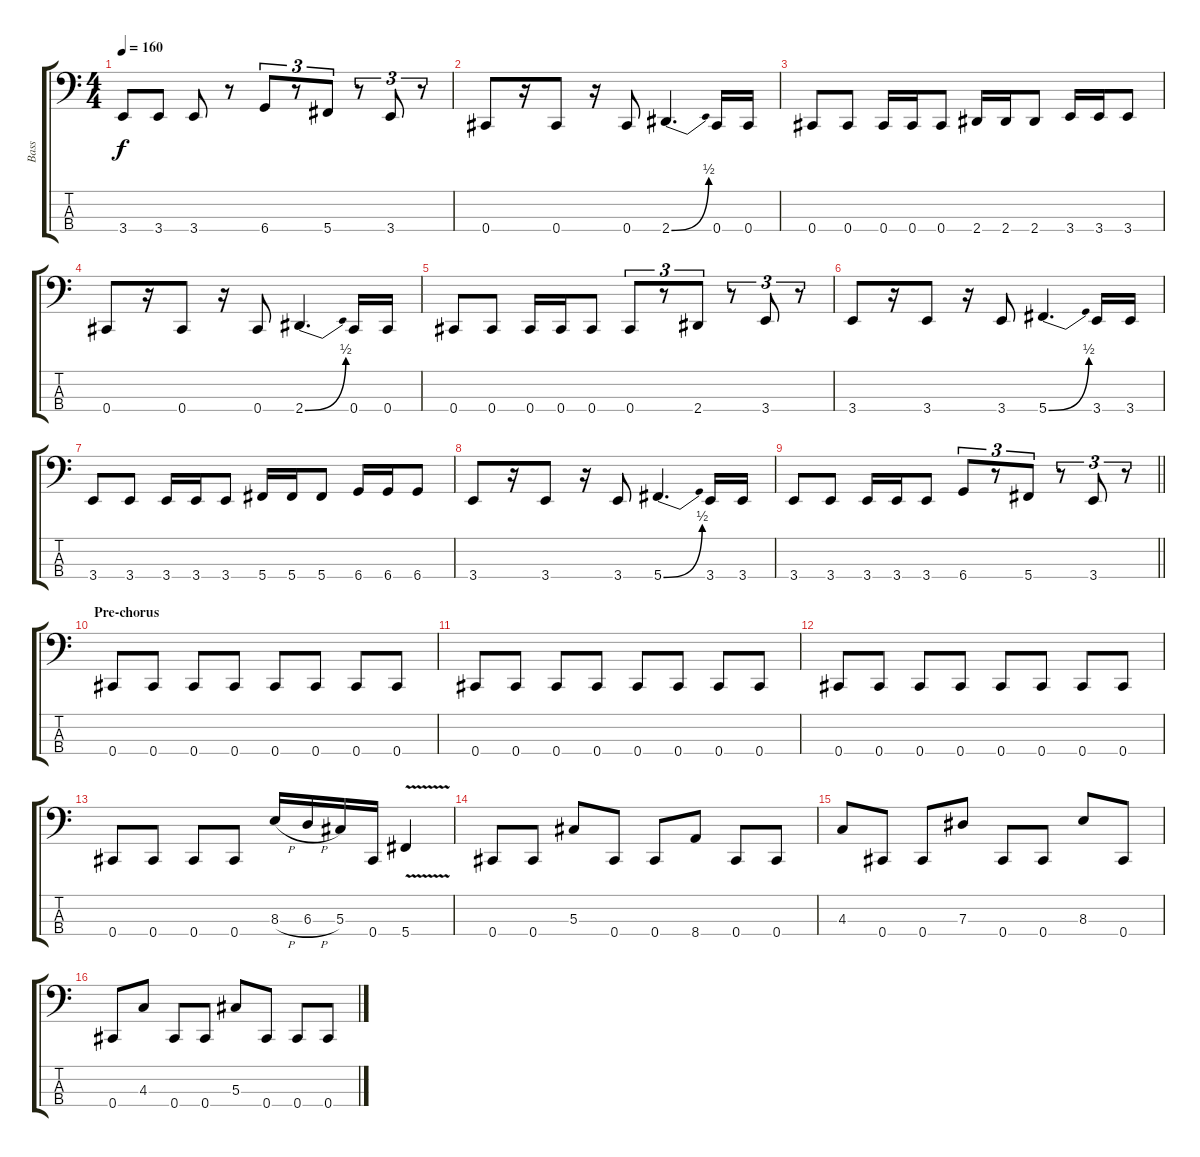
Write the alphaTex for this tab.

\track ("Bass" "Bass") {instrument electricbassfinger}
\staff {score tabs}
\tuning (Gb2 Db2 Ab1 Db1) {hide}
\ts (4 4)
\tempo 160
\clef f4
\ks c
3.4.8{dy f} 3.4.8 3.4.8 r.8 6.4.8{tu (3 2)} r.8{tu (3 2)} 5.4.8{tu (3 2)} r.8{tu (3 2)} 3.4.8{tu (3 2)} r.8{tu (3 2)} |
0.4.8 r.16 0.4.8 r.16 0.4.8 2.4{be (bend 0 0 60 2)}.4{d} 0.4.16 0.4.16 |
0.4.8 0.4.8 0.4.16 0.4.16 0.4.8 2.4.16 2.4.16 2.4.8 3.4.16 3.4.16 3.4.8 |
0.4.8 r.16 0.4.8 r.16 0.4.8 2.4{be (bend 0 0 60 2)}.4{d} 0.4.16 0.4.16 |
0.4.8 0.4.8 0.4.16 0.4.16 0.4.8 0.4.8{tu (3 2)} r.8{tu (3 2)} 2.4.8{tu (3 2)} r.8{tu (3 2)} 3.4.8{tu (3 2)} r.8{tu (3 2)} |
3.4.8 r.16 3.4.8 r.16 3.4.8 5.4{be (bend 0 0 60 2)}.4{d} 3.4.16 3.4.16 |
3.4.8 3.4.8 3.4.16 3.4.16 3.4.8 5.4.16 5.4.16 5.4.8 6.4.16 6.4.16 6.4.8 |
3.4.8 r.16 3.4.8 r.16 3.4.8 5.4{be (bend 0 0 60 2)}.4{d} 3.4.16 3.4.16 |
\barLineRight lightlight
3.4.8 3.4.8 3.4.16 3.4.16 3.4.8 6.4.8{tu (3 2)} r.8{tu (3 2)} 5.4.8{tu (3 2)} r.8{tu (3 2)} 3.4.8{tu (3 2)} r.8{tu (3 2)} |
\section ("" "Pre-chorus")
0.4.8 0.4.8 0.4.8 0.4.8 0.4.8 0.4.8 0.4.8 0.4.8 |
0.4.8 0.4.8 0.4.8 0.4.8 0.4.8 0.4.8 0.4.8 0.4.8 |
0.4.8 0.4.8 0.4.8 0.4.8 0.4.8 0.4.8 0.4.8 0.4.8 |
0.4.8 0.4.8 0.4.8 0.4.8 8.3{h}.16 6.3{h}.16 5.3.16 0.4.16 5.4{v}.4 |
0.4.8 0.4.8 5.3.8 0.4.8 0.4.8 8.4.8 0.4.8 0.4.8 |
4.3.8 0.4.8 0.4.8 7.3.8 0.4.8 0.4.8 8.3.8 0.4.8 |
0.4.8 4.3.8 0.4.8 0.4.8 5.3.8 0.4.8 0.4.8 0.4.8
